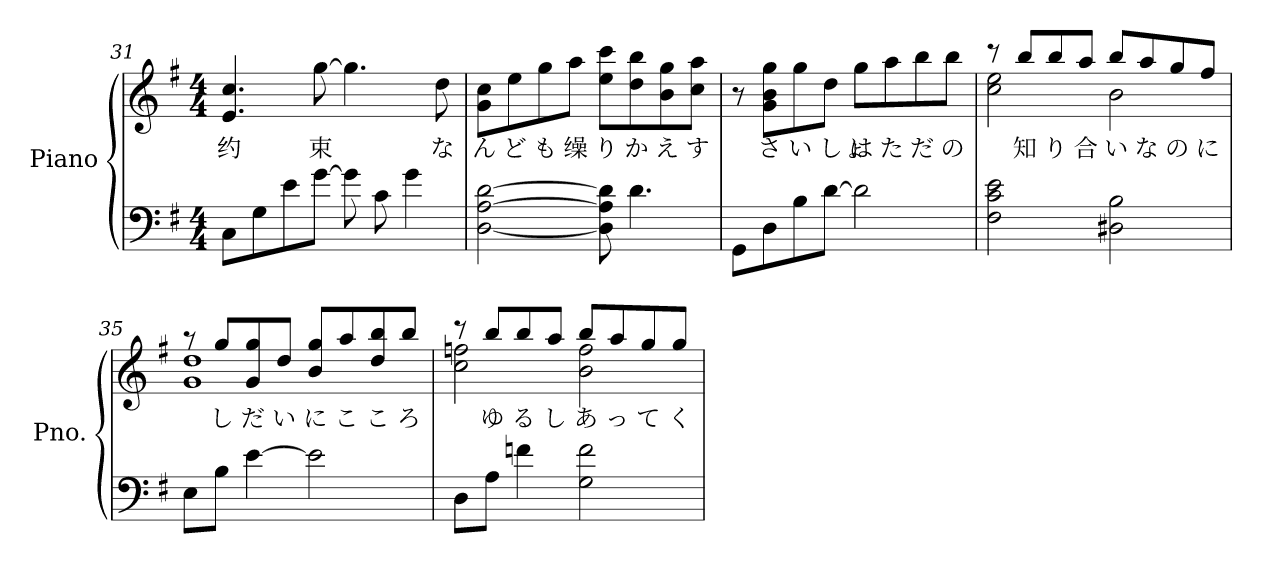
**kern	**kern	**text
*part1	*part1	*part1
*staff2	*staff1	*staff1
*I"Piano	*	*
*I'Pno.	*	*
*clefF4	*clefG2	*
*k[f#]	*k[f#]	*
*M4/4	*M4/4	*
=31	=31	=31
!	!	!LO:LY:b
8C\L	4.e/ 4.cc/	约
8G\	.	.
8e\	.	.
!	!	!LO:LY:b
[8g\J	[8gg\	束
8g\]	4.gg\]	.
8c\	.	.
4g\	.	.
!	!	!LO:LY:b
.	8dd\	な
=32	=32	=32
!	!	!LO:LY:b
[2D\ [2A\ [2d\	8g\ 8cc\L	ん
!	!	!LO:LY:b
.	8ee\	ど
!	!	!LO:LY:b
.	8gg\	も
!	!	!LO:LY:b
.	8aa\J	缲
!	!	!LO:LY:b
8D\] 8A\] 8d\]	8ee\ 8ccc\L	り
!	!	!LO:LY:b
4.d\	8dd\ 8bb\	か
!	!	!LO:LY:b
.	8b\ 8gg\	え
!	!	!LO:LY:b
.	8cc\ 8aa\J	す
!!LO:LB:g=z
=33	=33	=33
8GG\L	8r	.
!	!	!LO:LY:b
8D\	8g\ 8b\ 8gg\L	さ
!	!	!LO:LY:b
8B\	8gg\	い
!	!	!LO:LY:b
[8d\J	8dd\J	しょ
!	!	!LO:LY:b
2d\]	8gg\L	は
!	!	!LO:LY:b
.	8aa\	た
!	!	!LO:LY:b
.	8bb\	だ
!	!	!LO:LY:b
.	8bb\J	の
=34	=34	=34
*	*^	*
2F#\ 2c\ 2e\	8r	2cc\ 2ee\	.
!	!	!	!LO:LY:b
.	8bb/L	.	知
!	!	!	!LO:LY:b
.	8bb/	.	り
!	!	!	!LO:LY:b
.	8aa/J	.	合
!	!	!	!LO:LY:b
2D#X\ 2B\	8bb/L	2b\	い
!	!	!	!LO:LY:b
.	8aa/	.	な
!	!	!	!LO:LY:b
.	8gg/	.	の
!	!	!	!LO:LY:b
.	8ff#/J	.	に
=35	=35	=35	=35
8E\L	8r	1g 1dd	.
!	!	!	!LO:LY:b
8B\J	8gg/L	.	し
!	!	!	!LO:LY:b
[4e\	8g/ 8gg/	.	だ
!	!	!	!LO:LY:b
.	8dd/J	.	い
!	!	!	!LO:LY:b
2e\]	8b/ 8gg/L	.	に
!	!	!	!LO:LY:b
.	8aa/	.	こ
!	!	!	!LO:LY:b
.	8dd/ 8bb/	.	こ
!	!	!	!LO:LY:b
.	8bb/J	.	ろ
=36	=36	=36	=36
8D\L	8r	2cc\ 2ffn\	.
!	!	!	!LO:LY:b
8A\J	8bb/L	.	ゆ
!	!	!	!LO:LY:b
4fn\	8bb/	.	る
!	!	!	!LO:LY:b
.	8aa/J	.	し
!	!	!	!LO:LY:b
2G\ 2f\	8bb/L	2b\ 2ff\	あ
!	!	!	!LO:LY:b
.	8aa/	.	っ
!	!	!	!LO:LY:b
.	8gg/	.	て
!	!	!	!LO:LY:b
.	8gg/J	.	く
*	*v	*v	*
=	=	=
*-	*-	*-
